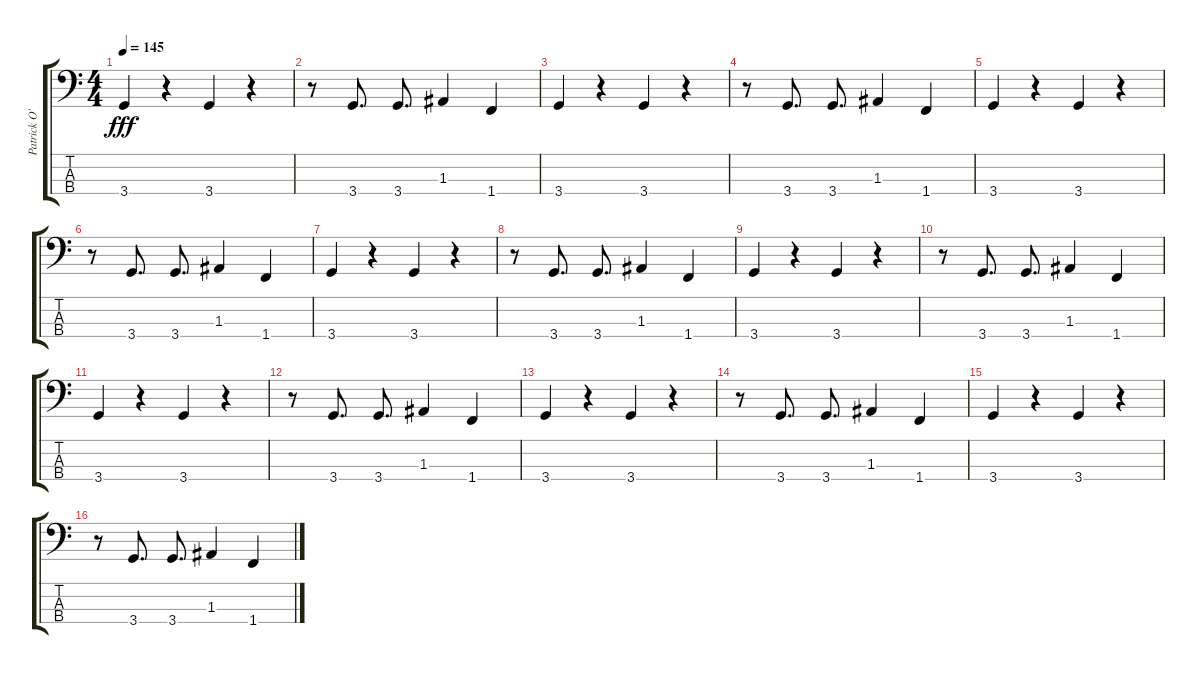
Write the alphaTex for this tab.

\track ("Patrick O'Hearn" "Patrick O'") {instrument electricbassfinger}
\staff {score tabs}
\tuning (G2 D2 A1 E1) {hide}
\ts (4 4)
\tempo 145
\clef f4
\ks c
3.4.4{dy fff beam merge} r.4 3.4.4{beam merge} r.4 |
r.8{beam merge} 3.4.8{d} 3.4.8{d} 1.3.4 1.4.4 |
3.4.4{beam merge} r.4 3.4.4{beam merge} r.4 |
r.8{beam merge} 3.4.8{d} 3.4.8{d} 1.3.4 1.4.4 |
3.4.4{beam merge} r.4 3.4.4{beam merge} r.4 |
r.8{beam merge} 3.4.8{d} 3.4.8{d} 1.3.4 1.4.4 |
3.4.4{beam merge} r.4 3.4.4{beam merge} r.4 |
r.8{beam merge} 3.4.8{d} 3.4.8{d} 1.3.4 1.4.4 |
3.4.4{beam merge} r.4 3.4.4{beam merge} r.4 |
r.8{beam merge} 3.4.8{d} 3.4.8{d} 1.3.4 1.4.4 |
3.4.4{beam merge} r.4 3.4.4{beam merge} r.4 |
r.8{beam merge} 3.4.8{d} 3.4.8{d} 1.3.4 1.4.4 |
3.4.4{beam merge} r.4 3.4.4{beam merge} r.4 |
r.8{beam merge} 3.4.8{d} 3.4.8{d} 1.3.4 1.4.4 |
3.4.4{beam merge} r.4 3.4.4{beam merge} r.4 |
r.8{beam merge} 3.4.8{d} 3.4.8{d} 1.3.4 1.4.4
